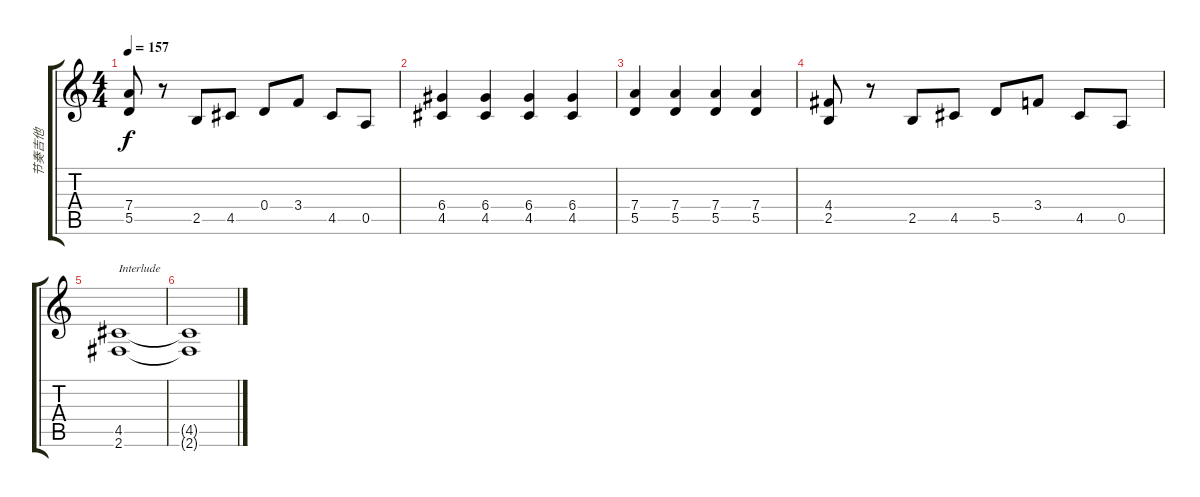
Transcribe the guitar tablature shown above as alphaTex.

\track ("节奏吉他" "节奏吉他") {instrument distortionguitar}
\staff {score tabs}
\tuning (E4 B3 G3 D3 A2 E2) {hide}
\ts (4 4)
\tempo 157
\clef g2
\ks c
(7.4 5.5).8{dy f} r.8 2.5.8 4.5.8 0.4.8 3.4.8 4.5.8 0.5.8 |
(6.4 4.5).4 (6.4 4.5).4 (6.4 4.5).4 (6.4 4.5).4 |
(7.4 5.5).4 (7.4 5.5).4 (7.4 5.5).4 (7.4 5.5).4 |
(4.4 2.5).8 r.8 2.5.8 4.5.8 5.5.8 3.4.8 4.5.8 0.5.8 |
(4.5 2.6).1{txt "Interlude"} |
(4.5{t} 2.6{t}).1
